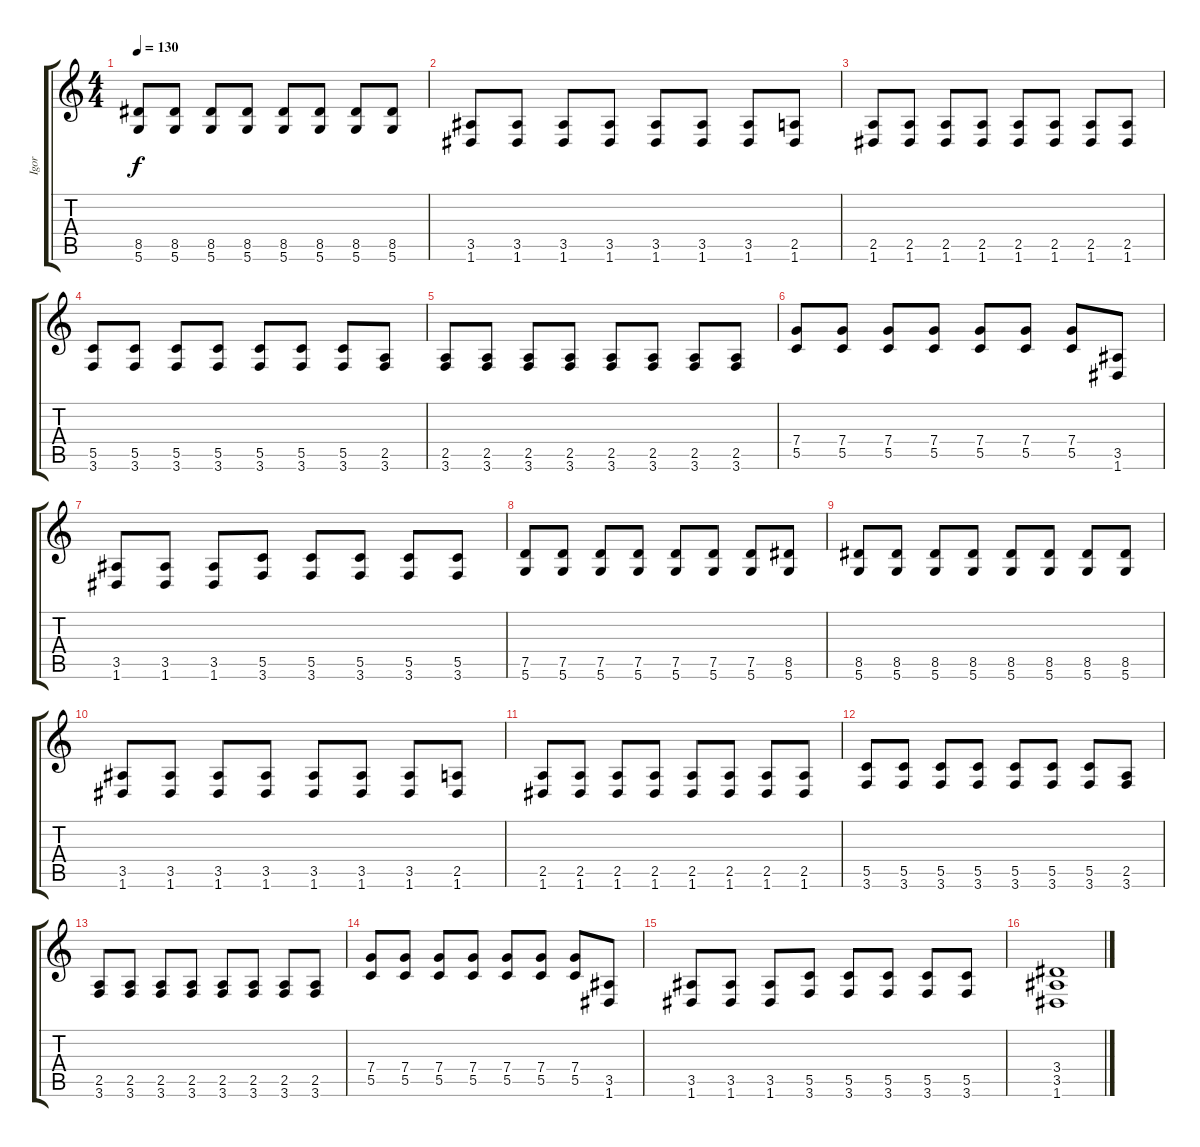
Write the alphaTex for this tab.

\track ("Igor" "Igor") {instrument distortionguitar}
\staff {score tabs}
\tuning (D4 A3 F3 C3 G2 D2) {hide}
\ts (4 4)
\tempo 130
\clef g2
\ks c
(8.5 5.6).8{dy f} (8.5 5.6).8 (8.5 5.6).8 (8.5 5.6).8 (8.5 5.6).8 (8.5 5.6).8 (8.5 5.6).8 (8.5 5.6).8 |
(3.5 1.6).8 (3.5 1.6).8 (3.5 1.6).8 (3.5 1.6).8 (3.5 1.6).8 (3.5 1.6).8 (3.5 1.6).8 (2.5 1.6).8 |
(2.5 1.6).8 (2.5 1.6).8 (2.5 1.6).8 (2.5 1.6).8 (2.5 1.6).8 (2.5 1.6).8 (2.5 1.6).8 (2.5 1.6).8 |
(5.5 3.6).8 (5.5 3.6).8 (5.5 3.6).8 (5.5 3.6).8 (5.5 3.6).8 (5.5 3.6).8 (5.5 3.6).8 (2.5 3.6).8 |
(2.5 3.6).8 (2.5 3.6).8 (2.5 3.6).8 (2.5 3.6).8 (2.5 3.6).8 (2.5 3.6).8 (2.5 3.6).8 (2.5 3.6).8 |
(7.4 5.5).8 (7.4 5.5).8 (7.4 5.5).8 (7.4 5.5).8 (7.4 5.5).8 (7.4 5.5).8 (7.4 5.5).8 (3.5 1.6).8 |
(3.5 1.6).8 (3.5 1.6).8 (3.5 1.6).8 (5.5 3.6).8 (5.5 3.6).8 (5.5 3.6).8 (5.5 3.6).8 (5.5 3.6).8 |
(7.5 5.6).8 (7.5 5.6).8 (7.5 5.6).8 (7.5 5.6).8 (7.5 5.6).8 (7.5 5.6).8 (7.5 5.6).8 (8.5 5.6).8 |
(8.5 5.6).8 (8.5 5.6).8 (8.5 5.6).8 (8.5 5.6).8 (8.5 5.6).8 (8.5 5.6).8 (8.5 5.6).8 (8.5 5.6).8 |
(3.5 1.6).8 (3.5 1.6).8 (3.5 1.6).8 (3.5 1.6).8 (3.5 1.6).8 (3.5 1.6).8 (3.5 1.6).8 (2.5 1.6).8 |
(2.5 1.6).8 (2.5 1.6).8 (2.5 1.6).8 (2.5 1.6).8 (2.5 1.6).8 (2.5 1.6).8 (2.5 1.6).8 (2.5 1.6).8 |
(5.5 3.6).8 (5.5 3.6).8 (5.5 3.6).8 (5.5 3.6).8 (5.5 3.6).8 (5.5 3.6).8 (5.5 3.6).8 (2.5 3.6).8 |
(2.5 3.6).8 (2.5 3.6).8 (2.5 3.6).8 (2.5 3.6).8 (2.5 3.6).8 (2.5 3.6).8 (2.5 3.6).8 (2.5 3.6).8 |
(7.4 5.5).8 (7.4 5.5).8 (7.4 5.5).8 (7.4 5.5).8 (7.4 5.5).8 (7.4 5.5).8 (7.4 5.5).8 (3.5 1.6).8 |
(3.5 1.6).8 (3.5 1.6).8 (3.5 1.6).8 (5.5 3.6).8 (5.5 3.6).8 (5.5 3.6).8 (5.5 3.6).8 (5.5 3.6).8 |
(3.4 3.5 1.6).1
